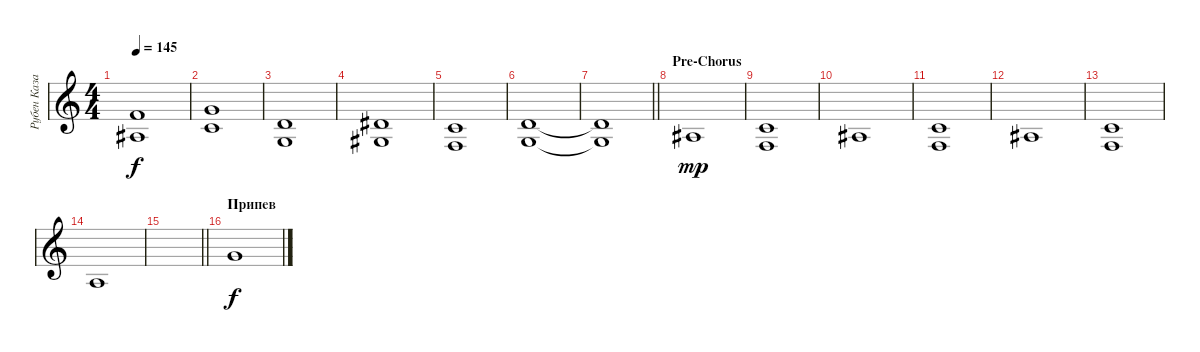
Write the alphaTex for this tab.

\track ("Рубен Казарьян" "Рубен Каза") {instrument synthstrings1}
\staff {score}
\tuning (E5 B4 G4 D4 A3 E3) {hide}
\ts (4 4)
\tempo 145
\clef g2
\ks c
(3.4 1.5).1{dy f} |
(0.3 3.5).1 |
(0.4 3.6).1 |
(6.5 4.6).1 |
(3.5 1.6).1 |
(0.4 3.6).1 |
\barLineRight lightlight
(0.4{t} 3.6{t}).1 |
\section ("" "Pre-Chorus")
1.5.1{dy mp} |
(3.5 1.6).1 |
1.5.1 |
(3.5 1.6).1 |
1.5.1 |
(3.5 1.6).1 |
0.5.1 |
\barLineRight lightlight
|
\section ("" "Припев")
0.3.1{dy f}
